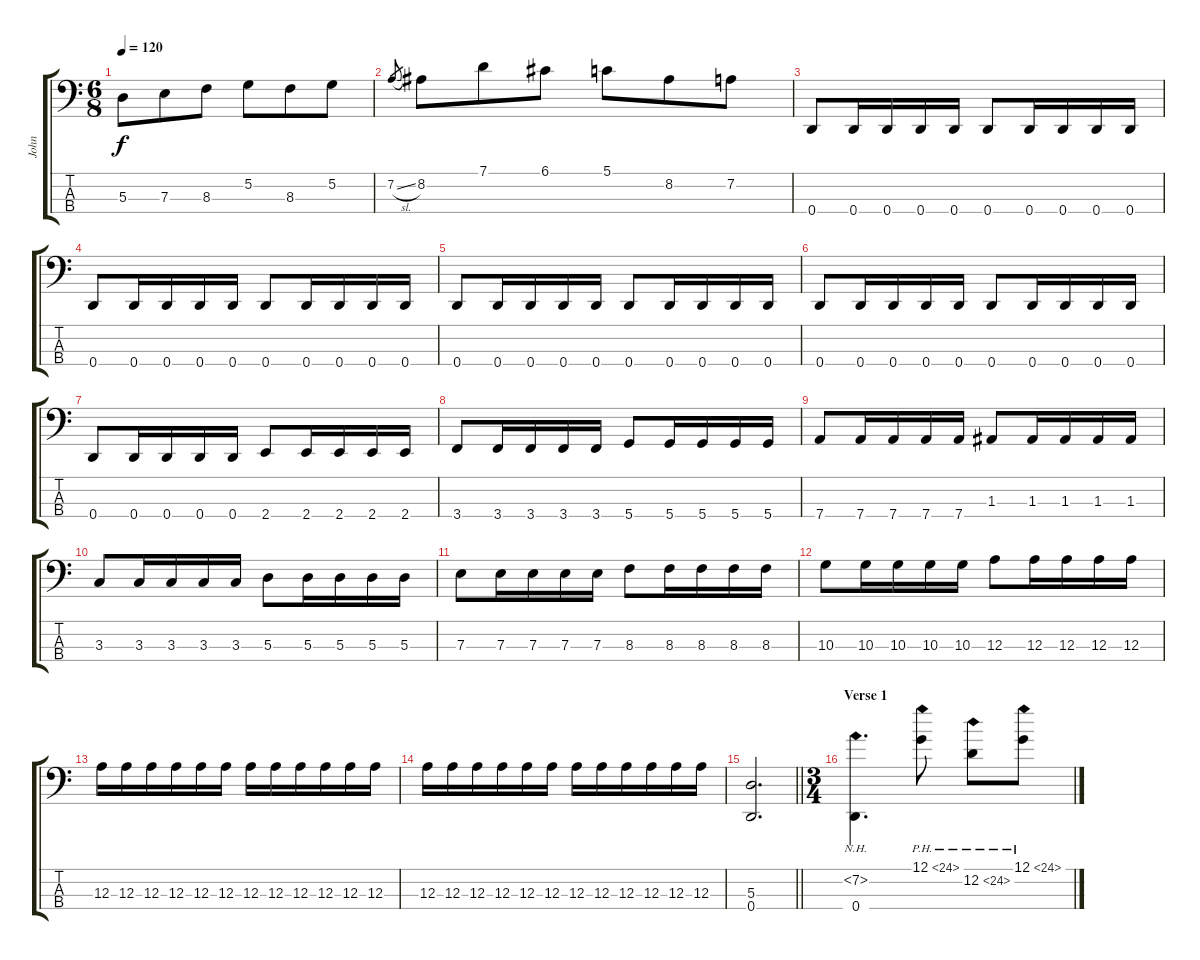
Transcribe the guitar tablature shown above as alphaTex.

\track ("John" "John") {instrument electricbassfinger}
\staff {score tabs}
\tuning (G2 D2 A1 D1) {hide}
\ts (6 8)
\tempo 120
\clef f4
\ks c
5.3.8{dy f} 7.3.8 8.3.8 5.2.8 8.3.8 5.2.8 |
7.2{sl}.8{gr} 8.2.8 7.1.8 6.1.8 5.1.8 8.2.8 7.2.8 |
0.4.8 0.4.16 0.4.16 0.4.16 0.4.16 0.4.8 0.4.16 0.4.16 0.4.16 0.4.16 |
0.4.8 0.4.16 0.4.16 0.4.16 0.4.16 0.4.8 0.4.16 0.4.16 0.4.16 0.4.16 |
0.4.8 0.4.16 0.4.16 0.4.16 0.4.16 0.4.8 0.4.16 0.4.16 0.4.16 0.4.16 |
0.4.8 0.4.16 0.4.16 0.4.16 0.4.16 0.4.8 0.4.16 0.4.16 0.4.16 0.4.16 |
0.4.8 0.4.16 0.4.16 0.4.16 0.4.16 2.4.8 2.4.16 2.4.16 2.4.16 2.4.16 |
3.4.8 3.4.16 3.4.16 3.4.16 3.4.16 5.4.8 5.4.16 5.4.16 5.4.16 5.4.16 |
7.4.8 7.4.16 7.4.16 7.4.16 7.4.16 1.3.8 1.3.16 1.3.16 1.3.16 1.3.16 |
3.3.8 3.3.16 3.3.16 3.3.16 3.3.16 5.3.8 5.3.16 5.3.16 5.3.16 5.3.16 |
7.3.8 7.3.16 7.3.16 7.3.16 7.3.16 8.3.8 8.3.16 8.3.16 8.3.16 8.3.16 |
10.3.8 10.3.16 10.3.16 10.3.16 10.3.16 12.3.8 12.3.16 12.3.16 12.3.16 12.3.16 |
12.3.16 12.3.16 12.3.16 12.3.16 12.3.16 12.3.16 12.3.16 12.3.16 12.3.16 12.3.16 12.3.16 12.3.16 |
12.3.16 12.3.16 12.3.16 12.3.16 12.3.16 12.3.16 12.3.16 12.3.16 12.3.16 12.3.16 12.3.16 12.3.16 |
\barLineRight lightlight
(5.3 0.4).2{d} |
\ts (3 4)
\section ("" "Verse 1")
(7.2{nh} 0.4).4{d} 12.1{ph 12}.8 12.2{ph 12}.8 12.1{ph 12}.8
